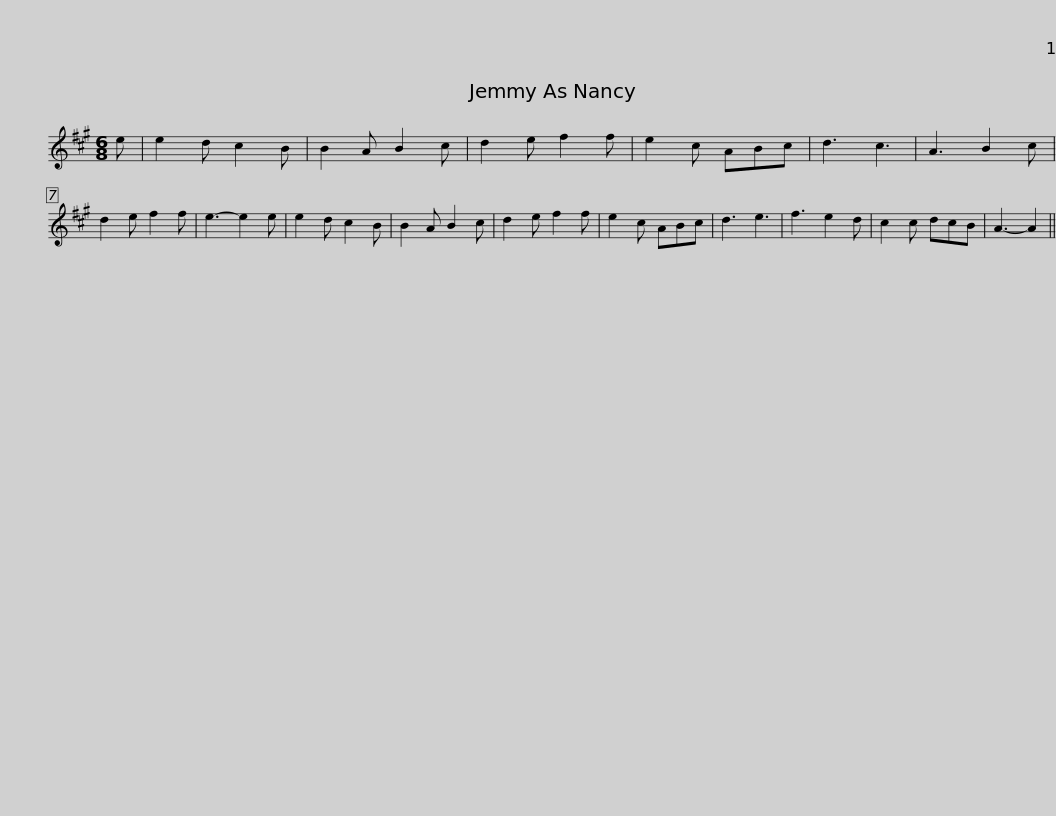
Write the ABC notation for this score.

X:1
L:1/8
M:6/8
I:linebreak $
K:A
V:1 treble
V:1
 e | e2 d c2 B | B2 A B2 c | d2 e f2 f | e2 c ABc | %5
 d3 c3 | A3 B2 c | d2 e f2 f | e3- e2 e | e2 d c2 B | %10
 B2 A B2 c |$ d2 e f2 f | e2 c ABc | d3 e3 | f3 e2 d | %15
 c2 c dcB | A3- A2 || %17
